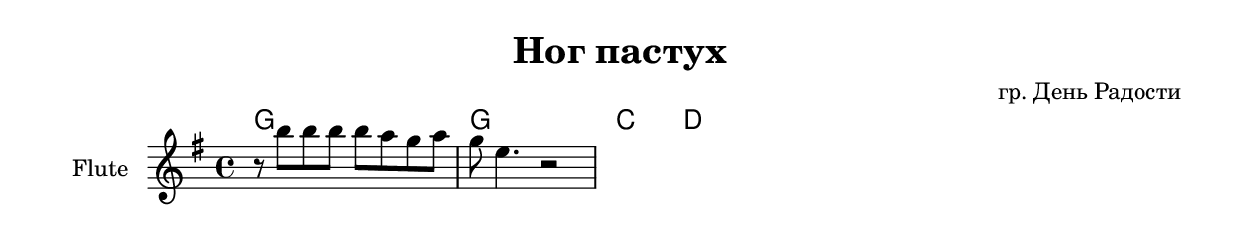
\version "2.16.2"

\header {
  title = "Ног пастух"
  composer = "гр. День Радости"
}

HI = \chordmode {g1 g1 c1 d1 }
FlI = \relative c'''{r8 b8 b b b a g a | g8 e4. r2 |}

<<
  \new ChordNames{\HI}
  \new Staff{
    \set Staff.instrumentName = "Flute"
    \clef treble
    \time 4/4
    \key g \major
    \FlI
  }
>>
